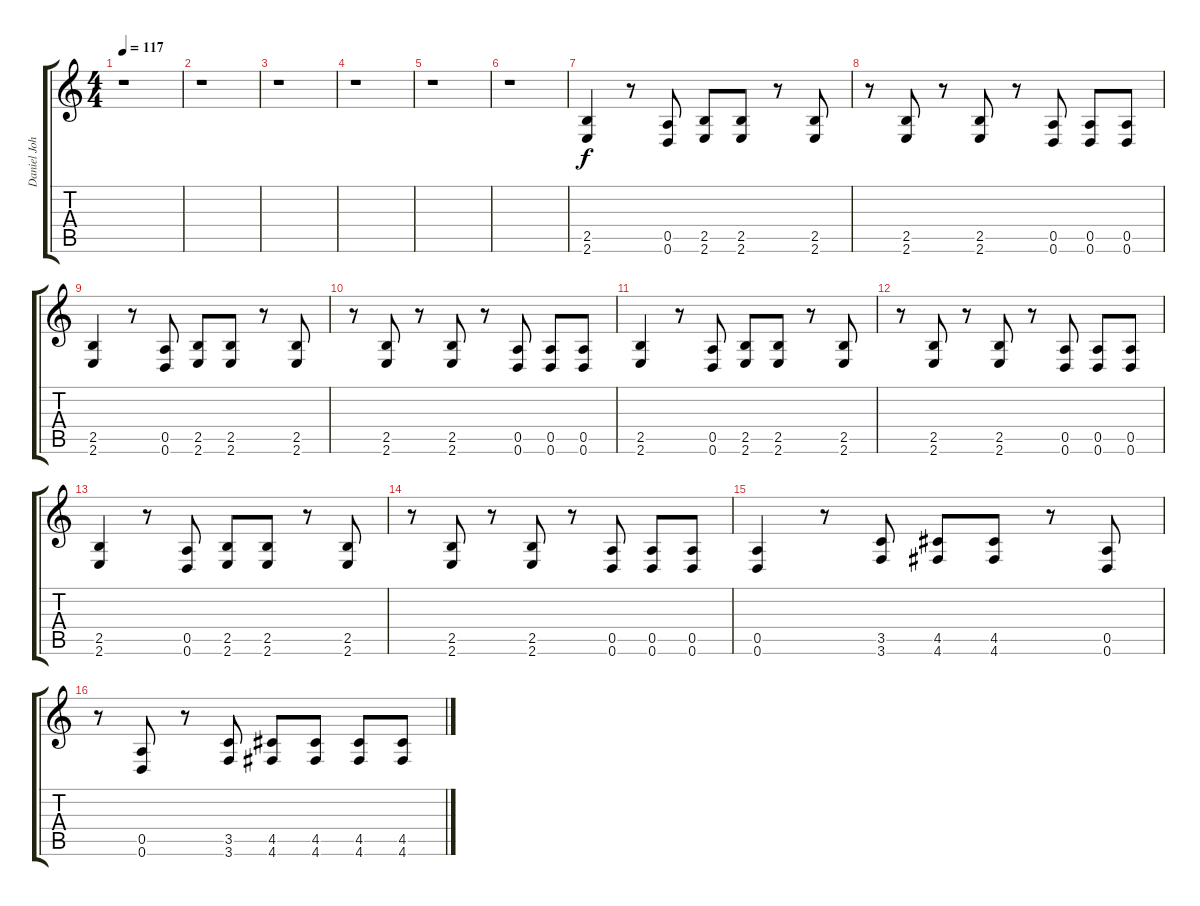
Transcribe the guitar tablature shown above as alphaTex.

\track ("Daniel Johns" "Daniel Joh") {instrument distortionguitar}
\staff {score tabs}
\tuning (E4 B3 G3 D3 A2 D2) {hide}
\ts (4 4)
\tempo 117
\clef g2
\ks c
r.1{dy f} |
r.1 |
r.1 |
r.1 |
r.1 |
r.1 |
(2.5 2.6).4 r.8 (0.5 0.6).8 (2.5 2.6).8 (2.5 2.6).8 r.8 (2.5 2.6).8 |
r.8 (2.5 2.6).8 r.8 (2.5 2.6).8 r.8 (0.5 0.6).8 (0.5 0.6).8 (0.5 0.6).8 |
(2.5 2.6).4 r.8 (0.5 0.6).8 (2.5 2.6).8 (2.5 2.6).8 r.8 (2.5 2.6).8 |
r.8 (2.5 2.6).8 r.8 (2.5 2.6).8 r.8 (0.5 0.6).8 (0.5 0.6).8 (0.5 0.6).8 |
(2.5 2.6).4 r.8 (0.5 0.6).8 (2.5 2.6).8 (2.5 2.6).8 r.8 (2.5 2.6).8 |
r.8 (2.5 2.6).8 r.8 (2.5 2.6).8 r.8 (0.5 0.6).8 (0.5 0.6).8 (0.5 0.6).8 |
(2.5 2.6).4 r.8 (0.5 0.6).8 (2.5 2.6).8 (2.5 2.6).8 r.8 (2.5 2.6).8 |
r.8 (2.5 2.6).8 r.8 (2.5 2.6).8 r.8 (0.5 0.6).8 (0.5 0.6).8 (0.5 0.6).8 |
(0.5 0.6).4 r.8 (3.5 3.6).8 (4.5 4.6).8 (4.5 4.6).8 r.8 (0.5 0.6).8 |
r.8 (0.5 0.6).8 r.8 (3.5 3.6).8 (4.5 4.6).8 (4.5 4.6).8 (4.5 4.6).8 (4.5 4.6).8
